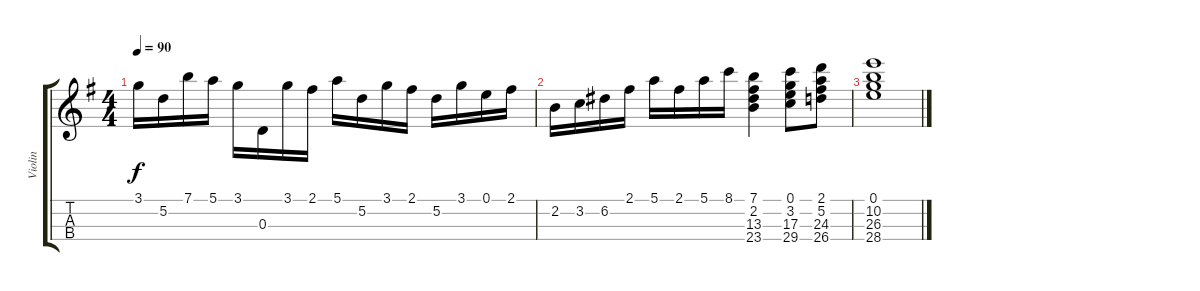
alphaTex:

\track ("Violin" "Violin") {instrument violin}
\staff {score tabs}
\tuning (E5 A4 D4 G3) {hide}
\ts (4 4)
\tempo 90
\clef g2
\ks g
3.1.16{dy f} 5.2.16 7.1.16 5.1.16 3.1.16 0.3.16 3.1.16 2.1.16 5.1.16 5.2.16 3.1.16 2.1.16 5.2.16 3.1.16 0.1.16 2.1.16 |
2.2.16 3.2.16 6.2.16 2.1.16 5.1.16 2.1.16 5.1.16 8.1.16 (7.1 2.2 13.3 23.4).4 (0.1 3.2 17.3 29.4).8 (2.1 5.2 24.3 26.4).8 |
(0.1 10.2 26.3 28.4).1
